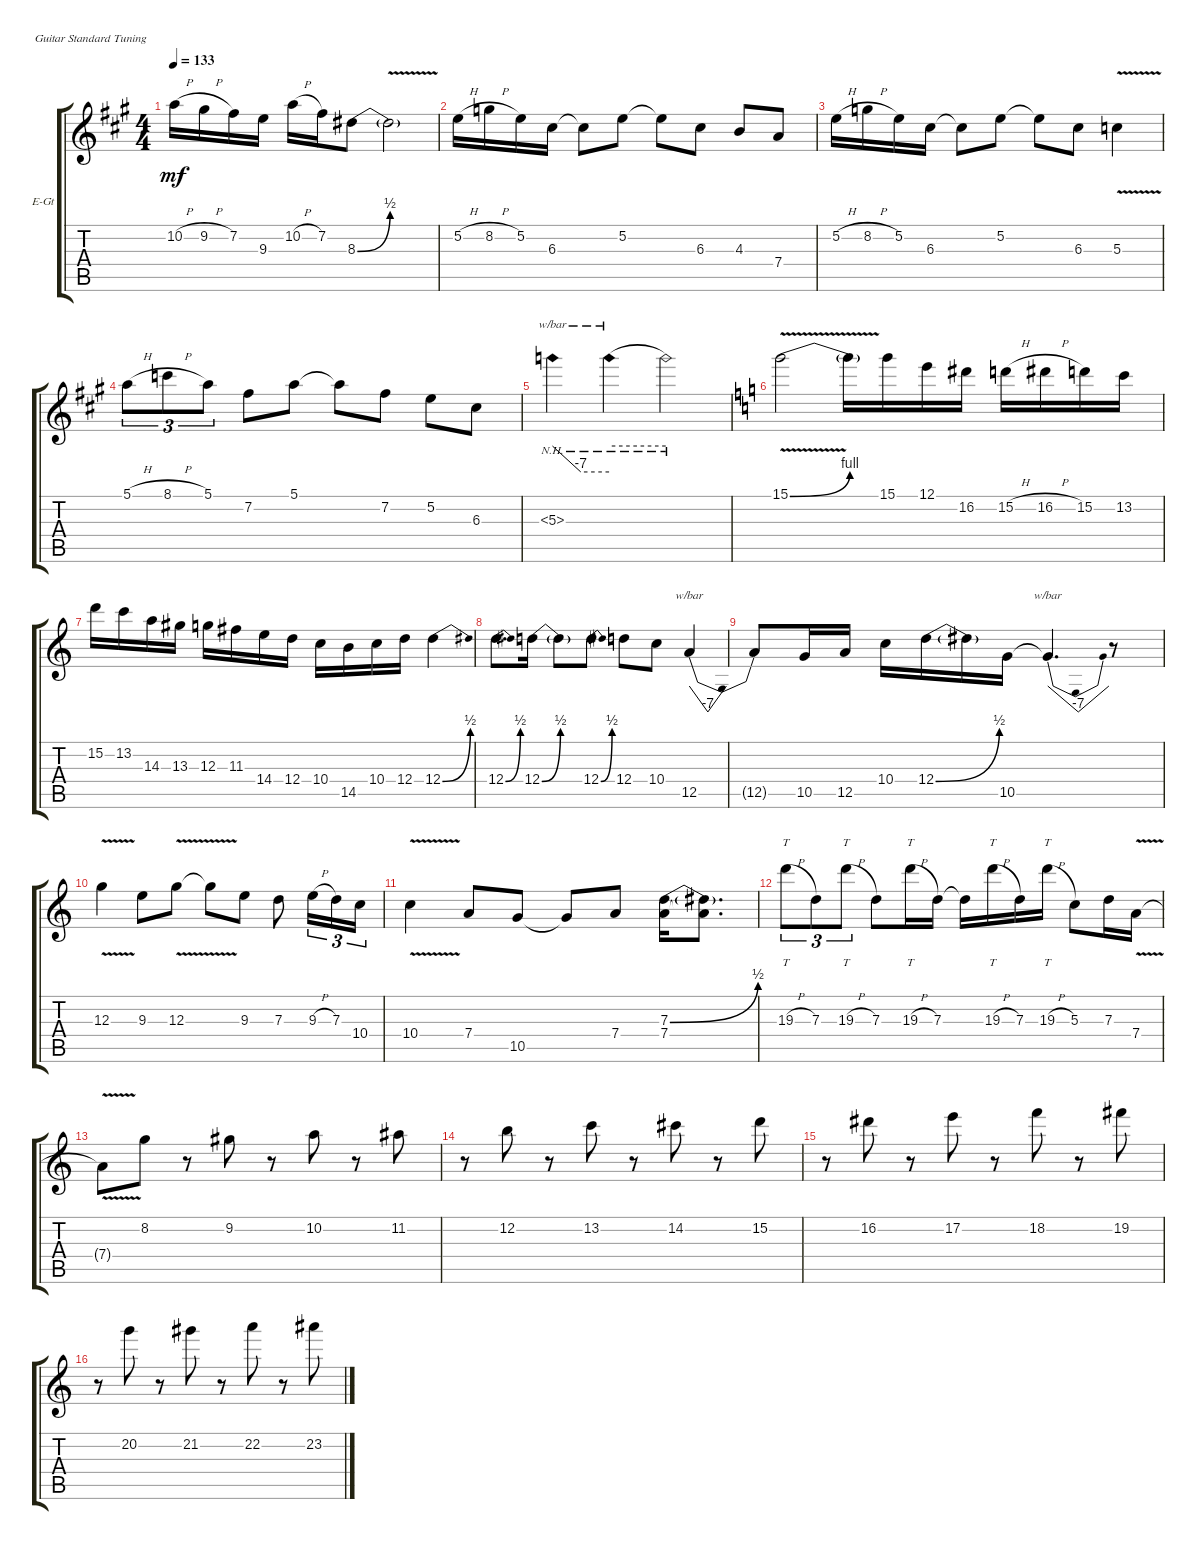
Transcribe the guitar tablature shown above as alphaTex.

\bracketExtendMode groupsimilarinstruments
\firstSystemTrackNameOrientation horizontal
\otherSystemsTrackNameOrientation horizontal
\track ("Gtr 3" "E-Gt") {instrument acousticgrandpiano}
\staff {score tabs}
\tuning (E4 B3 G3 D3 A2 E2)
\displaytranspose 12
\ts (4 4)
\tempo 133
\clef g2
\ks a
10.2{h}.16{dy mf} 9.2{h}.16 7.2.16 9.3.16 10.2{h}.16 7.2.16 8.3{be (bend 0 0 60 2)}.8 8.3{be (hold 0 0 60 0) v t}.2 |
5.2{h}.16 8.2{h}.16 5.2.16 6.3.16 6.3{t}.8 5.2.8 5.2{t}.8 6.3.8 4.3.8 7.4.8 |
5.2{h}.16 8.2{h}.16 5.2.16 6.3.16 6.3{t}.8 5.2.8 5.2{t}.8 6.3.8 5.3{v}.4 |
5.1{h}.8{tu (3 2)} 8.1{h}.8{tu (3 2)} 5.1.8{tu (3 2)} 7.2.8 5.1.8 5.1{t}.8 7.2.8 5.2.8 6.3.8 |
5.3{nh}.4{tbe (custom default 0 0 30 -28 60 -28)} 5.3{nh t}.4{tbe (hold default 0 0 60 0)} 5.3{nh t}.2 |
\ks c
15.1{be (bend 0 0 60 4) v}.2 15.1{be (hold 0 0 60 0) t}.16 15.1.16 12.1.16 16.2.16 15.2{h}.16 16.2{h}.16 15.2.16 13.2.16 |
15.2.16 13.2.16 14.3.16 13.3.16 12.3.16 11.3.16 14.4.16 12.4.16 10.4.16 14.5.16 10.4.16 12.4.16 12.4{be (bend 0 0 60 2)}.4 |
12.4{be (bend 0 0 60 2)}.8{d} 12.4{be (bend 0 0 60 2)}.16 12.4{be (hold 0 0 60 0) t}.8 12.4{be (bend 0 0 60 2)}.8 12.4.8 10.4.8 12.5.4{tbe (dip default 0 0 30 -28 60 0)} |
12.5{t}.8 10.5.16 12.5.16 10.4.16 12.4{be (bend 0 0 60 2)}.16 12.4{t}.16 10.5.16 10.5{t}.4{d tbe (dip default 0 0 30 -28 60 0)} r.8 |
12.3{v}.4 9.3.8 12.3{v}.8 12.3{v t}.8 9.3.8 7.3.8 9.3{h}.16{tu (3 2)} 7.3.16{tu (3 2)} 10.4.16{tu (3 2)} |
10.4{v}.4 7.4.8 10.5.8 10.5{t}.8 7.4.8 (7.3{be (bend 0 0 60 2)} 7.4).16 (7.3{t} 7.4{t}).8{d} |
19.3{h}.8{tt tu (3 2)} 7.3.8{tu (3 2)} 19.3{h}.8{tt tu (3 2)} 7.3.8 19.3{h}.16{tt} 7.3.16 7.3{t}.16 19.3{be (hold 0 0 60 0) h}.16{tt} 7.3.16 19.3{h}.16{tt} 5.3.8 7.3.16 7.4{v}.16 |
7.4{v t}.8 8.2.8 r.8 9.2.8 r.8 10.2.8 r.8 11.2.8 |
r.8 12.2.8 r.8 13.2.8 r.8 14.2.8 r.8 15.2.8 |
r.8 16.2.8 r.8 17.2.8 r.8 18.2.8 r.8 19.2.8 |
r.8 20.2.8 r.8 21.2.8 r.8 22.2.8 r.8 23.2.8
